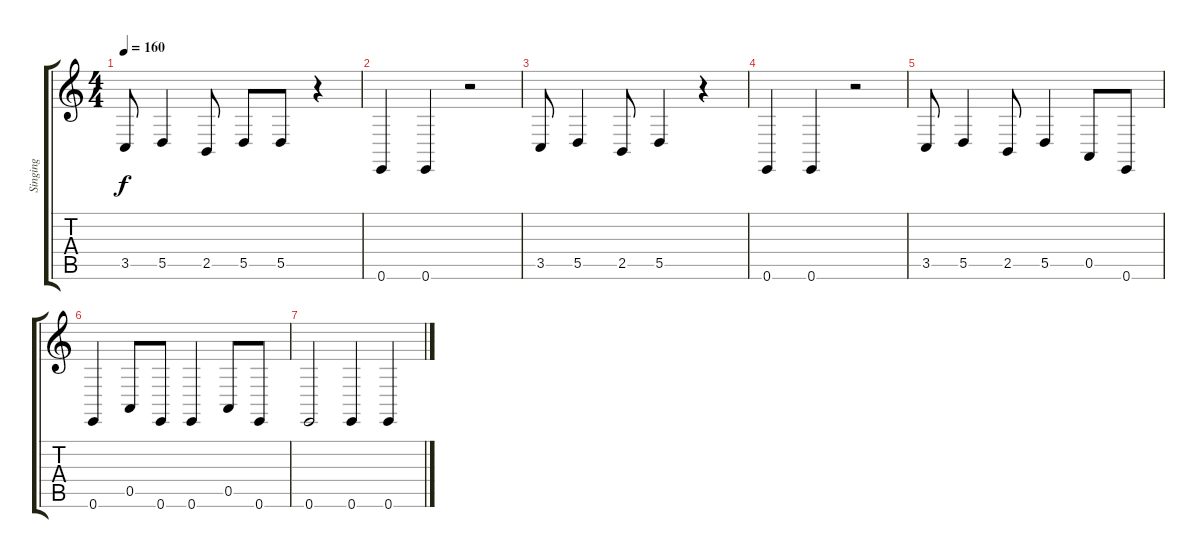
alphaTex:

\track ("Singing" "Singing") {instrument lead5charang}
\staff {score tabs}
\tuning (E4 B3 G3 D3 A2 E2) {hide}
\ts (4 4)
\tempo 160
\clef g2
\ks c
3.5.8{dy f} 5.5.4 2.5.8 5.5.8 5.5.8 r.4 |
0.6.4 0.6.4 r.2 |
3.5.8 5.5.4 2.5.8 5.5.4 r.4 |
0.6.4 0.6.4 r.2 |
3.5.8 5.5.4 2.5.8 5.5.4 0.5.8 0.6.8 |
0.6.4 0.5.8 0.6.8 0.6.4 0.5.8 0.6.8 |
0.6.2 0.6.4 0.6.4
